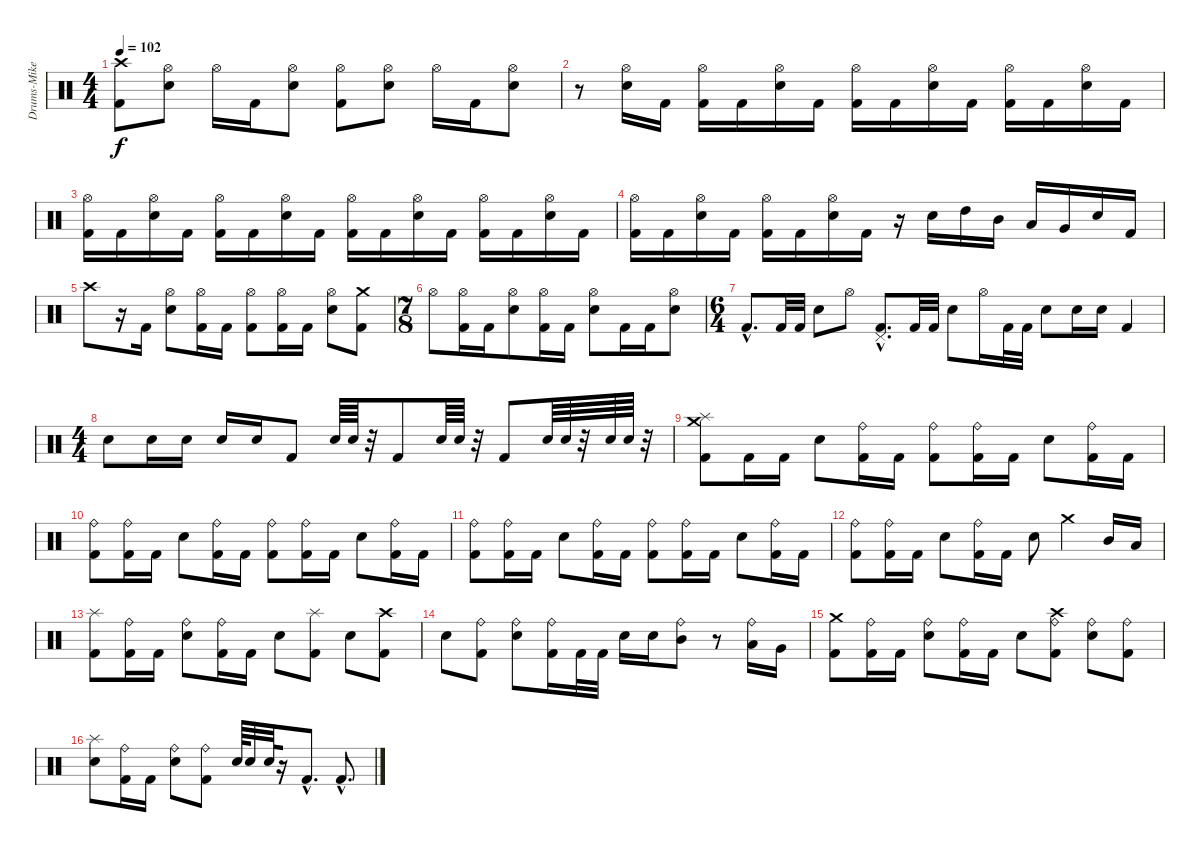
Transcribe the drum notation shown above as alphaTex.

\track ("Drums-Mike Portnoy" "Drums-Mike") {instrument percussion}
\staff {score}
\articulation defaults
\ts (4 4)
\tempo 102
\clef neutral
\ks c
("Kick (hit) 2" "Crash high (hit)").8{dy f} ("Hi-Hat (open)" "Electric Snare (hit)").8 "Hi-Hat (open)".16 "Kick (hit) 2".16 ("Hi-Hat (open)" "Electric Snare (hit)").8 ("Kick (hit) 2" "Hi-Hat (open)").8 ("Hi-Hat (open)" "Electric Snare (hit)").8 "Hi-Hat (open)".16 "Kick (hit) 2".16 ("Hi-Hat (open)" "Electric Snare (hit)").8 |
r.8 ("Hi-Hat (open)" "Electric Snare (hit)").16 "Kick (hit) 2".16 ("Kick (hit) 2" "Hi-Hat (open)").16 "Kick (hit) 2".16 ("Hi-Hat (open)" "Electric Snare (hit)").16 "Kick (hit) 2".16 ("Kick (hit) 2" "Hi-Hat (open)").16 "Kick (hit) 2".16 ("Hi-Hat (open)" "Electric Snare (hit)").16 "Kick (hit) 2".16 ("Kick (hit) 2" "Hi-Hat (open)").16 "Kick (hit) 2".16 ("Hi-Hat (open)" "Electric Snare (hit)").16 "Kick (hit) 2".16 |
("Kick (hit) 2" "Hi-Hat (open)").16 "Kick (hit) 2".16 ("Hi-Hat (open)" "Electric Snare (hit)").16 "Kick (hit) 2".16 ("Kick (hit) 2" "Hi-Hat (open)").16 "Kick (hit) 2".16 ("Hi-Hat (open)" "Electric Snare (hit)").16 "Kick (hit) 2".16 ("Kick (hit) 2" "Hi-Hat (open)").16 "Kick (hit) 2".16 ("Hi-Hat (open)" "Electric Snare (hit)").16 "Kick (hit) 2".16 ("Kick (hit) 2" "Hi-Hat (open)").16 "Kick (hit) 2".16 ("Hi-Hat (open)" "Electric Snare (hit)").16 "Kick (hit) 2".16 |
("Kick (hit) 2" "Hi-Hat (open)").16 "Kick (hit) 2".16 ("Hi-Hat (open)" "Electric Snare (hit)").16 "Kick (hit) 2".16 ("Kick (hit) 2" "Hi-Hat (open)").16 "Kick (hit) 2".16 ("Hi-Hat (open)" "Electric Snare (hit)").16 "Kick (hit) 2".16 r.16 "Electric Snare (hit)".16 "High Tom (hit)".16 "Mid Tom (hit)".16 "Low Tom (hit)".16 "Very Low Tom (hit)".16 "Electric Snare (hit)".16 "Kick (hit) 2".16 |
"Crash high (hit)".8 r.16 "Kick (hit) 2".16 ("Hi-Hat (open)" "Electric Snare (hit)").8 ("Kick (hit) 2" "Hi-Hat (open)").16 "Kick (hit) 2".16 ("Kick (hit) 2" "Hi-Hat (open)").8 ("Kick (hit) 2" "Hi-Hat (open)").16 "Kick (hit) 2".16 ("Hi-Hat (open)" "Electric Snare (hit)").8 ("Kick (hit) 2" "Crash medium (hit)").8 |
\ts (7 8)
"Hi-Hat (open)".8 ("Kick (hit) 2" "Hi-Hat (open)").16 "Kick (hit) 2".16 ("Hi-Hat (open)" "Electric Snare (hit)").8 ("Kick (hit) 2" "Hi-Hat (open)").16 "Kick (hit) 2".16 ("Hi-Hat (open)" "Electric Snare (hit)").8 "Kick (hit) 2".16 "Kick (hit) 2".16 ("Hi-Hat (open)" "Electric Snare (hit)").8 |
\ts (6 4)
"Kick (hit) 2"{hac}.8{d} "Kick (hit) 2".32 "Kick (hit) 2".32 "Electric Snare (hit)".8 "Hi-Hat (open)".8 ("Kick (hit) 2"{hac} "Pedal Hi-Hat (hit)"{hac}).8{d} "Kick (hit) 2".32 "Kick (hit) 2".32 "Electric Snare (hit)".8 "Hi-Hat (open)".16 "Kick (hit) 2".32 "Kick (hit) 2".32 "Electric Snare (hit)".8 "Electric Snare (hit)".16 "Electric Snare (hit)".16 "Kick (hit) 2".4 |
\ts (4 4)
"Electric Snare (hit)".8 "Electric Snare (hit)".16 "Electric Snare (hit)".16 "Electric Snare (hit)".16 "Electric Snare (hit)".16 "Kick (hit) 2".8 "Electric Snare (hit)".64 "Electric Snare (hit)".64 r.32 "Kick (hit) 2".8 "Electric Snare (hit)".64 "Electric Snare (hit)".64 r.32 "Kick (hit) 2".8 "Electric Snare (hit)".64 "Electric Snare (hit)".64 r.32 "Electric Snare (hit)".64 "Electric Snare (hit)".64 r.32 |
("Kick (hit) 2" "Splash (hit)" "Crash medium (hit)").8 "Kick (hit) 2".16 "Kick (hit) 2".16 "Electric Snare (hit)".8 ("Kick (hit) 2" "Ride (bell)").16 "Kick (hit) 2".16 ("Kick (hit) 2" "Ride (bell)").8 ("Kick (hit) 2" "Ride (bell)").16 "Kick (hit) 2".16 "Electric Snare (hit)".8 ("Kick (hit) 2" "Ride (bell)").16 "Kick (hit) 2".16 |
("Kick (hit) 2" "Ride (bell)").8 ("Kick (hit) 2" "Ride (bell)").16 "Kick (hit) 2".16 "Electric Snare (hit)".8 ("Kick (hit) 2" "Ride (bell)").16 "Kick (hit) 2".16 ("Kick (hit) 2" "Ride (bell)").8 ("Kick (hit) 2" "Ride (bell)").16 "Kick (hit) 2".16 "Electric Snare (hit)".8 ("Kick (hit) 2" "Ride (bell)").16 "Kick (hit) 2".16 |
("Kick (hit) 2" "Ride (bell)").8 ("Kick (hit) 2" "Ride (bell)").16 "Kick (hit) 2".16 "Electric Snare (hit)".8 ("Kick (hit) 2" "Ride (bell)").16 "Kick (hit) 2".16 ("Kick (hit) 2" "Ride (bell)").8 ("Kick (hit) 2" "Ride (bell)").16 "Kick (hit) 2".16 "Electric Snare (hit)".8 ("Kick (hit) 2" "Ride (bell)").16 "Kick (hit) 2".16 |
("Kick (hit) 2" "Ride (bell)").8 ("Kick (hit) 2" "Ride (bell)").16 "Kick (hit) 2".16 "Electric Snare (hit)".8 ("Kick (hit) 2" "Ride (bell)").16 "Kick (hit) 2".16 "Electric Snare (hit)".8 "Crash medium (hit)".4 "Mid Tom (hit)".16 "Low Tom (hit)".16 |
("Kick (hit) 2" "Splash (hit)").8 ("Kick (hit) 2" "Ride (bell)").16 "Kick (hit) 2".16 ("Electric Snare (hit)" "Ride (bell)").8 ("Kick (hit) 2" "Ride (bell)").16 "Kick (hit) 2".16 "Electric Snare (hit)".8 ("Kick (hit) 2" "Splash (hit)").8 "Electric Snare (hit)".8 ("Kick (hit) 2" "Crash high (hit)").8 |
"Electric Snare (hit)".8 ("Kick (hit) 2" "Ride (bell)").8 ("Electric Snare (hit)" "Ride (bell)").8 ("Kick (hit) 2" "Ride (bell)").16 "Kick (hit) 2".32 "Kick (hit) 2".32 "Electric Snare (hit)".16 "Electric Snare (hit)".16 ("Mid Tom (hit)" "Ride (bell)").8 r.8 ("Low Tom (hit)" "Ride (bell)").16 "Very Low Tom (hit)".16 |
("Kick (hit) 2" "Crash medium (hit)").8 ("Kick (hit) 2" "Ride (bell)").16 "Kick (hit) 2".16 ("Electric Snare (hit)" "Ride (bell)").8 ("Kick (hit) 2" "Ride (bell)").16 "Kick (hit) 2".16 "Electric Snare (hit)".8 ("Kick (hit) 2" "Crash high (hit)" "Ride (bell)").8 ("Electric Snare (hit)" "Ride (bell)").8 ("Kick (hit) 2" "Ride (bell)").8 |
("Splash (hit)" "Electric Snare (hit)").8 ("Kick (hit) 2" "Ride (bell)").16 "Kick (hit) 2".16 ("Electric Snare (hit)" "Ride (bell)").8 ("Kick (hit) 2" "Ride (bell)").8 "Electric Snare (hit)".64 "Electric Snare (hit)".32 "Electric Snare (hit)".64 r.16 "Kick (hit) 2"{hac}.8{d} "Kick (hit) 2"{hac}.8{d}
